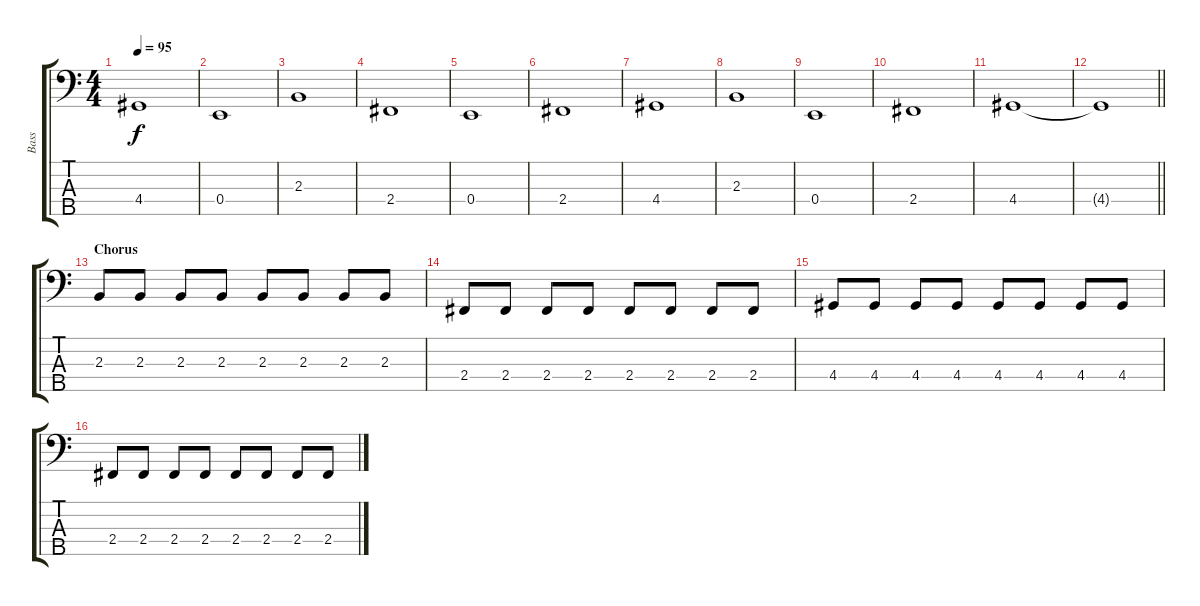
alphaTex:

\track ("Bass" "Bass") {instrument electricbassfinger}
\staff {score tabs}
\tuning (G2 D2 A1 E1 B0) {hide}
\ts (4 4)
\tempo 95
\clef f4
\ks c
4.4.1{dy f} |
0.4.1 |
2.3.1 |
2.4.1 |
0.4.1 |
2.4.1 |
4.4.1 |
2.3.1 |
0.4.1 |
2.4.1 |
4.4.1 |
\barLineRight lightlight
4.4{t}.1 |
\section ("" "Chorus ")
2.3.8 2.3.8 2.3.8 2.3.8 2.3.8 2.3.8 2.3.8 2.3.8 |
2.4.8 2.4.8 2.4.8 2.4.8 2.4.8 2.4.8 2.4.8 2.4.8 |
4.4.8 4.4.8 4.4.8 4.4.8 4.4.8 4.4.8 4.4.8 4.4.8 |
2.4.8 2.4.8 2.4.8 2.4.8 2.4.8 2.4.8 2.4.8 2.4.8
